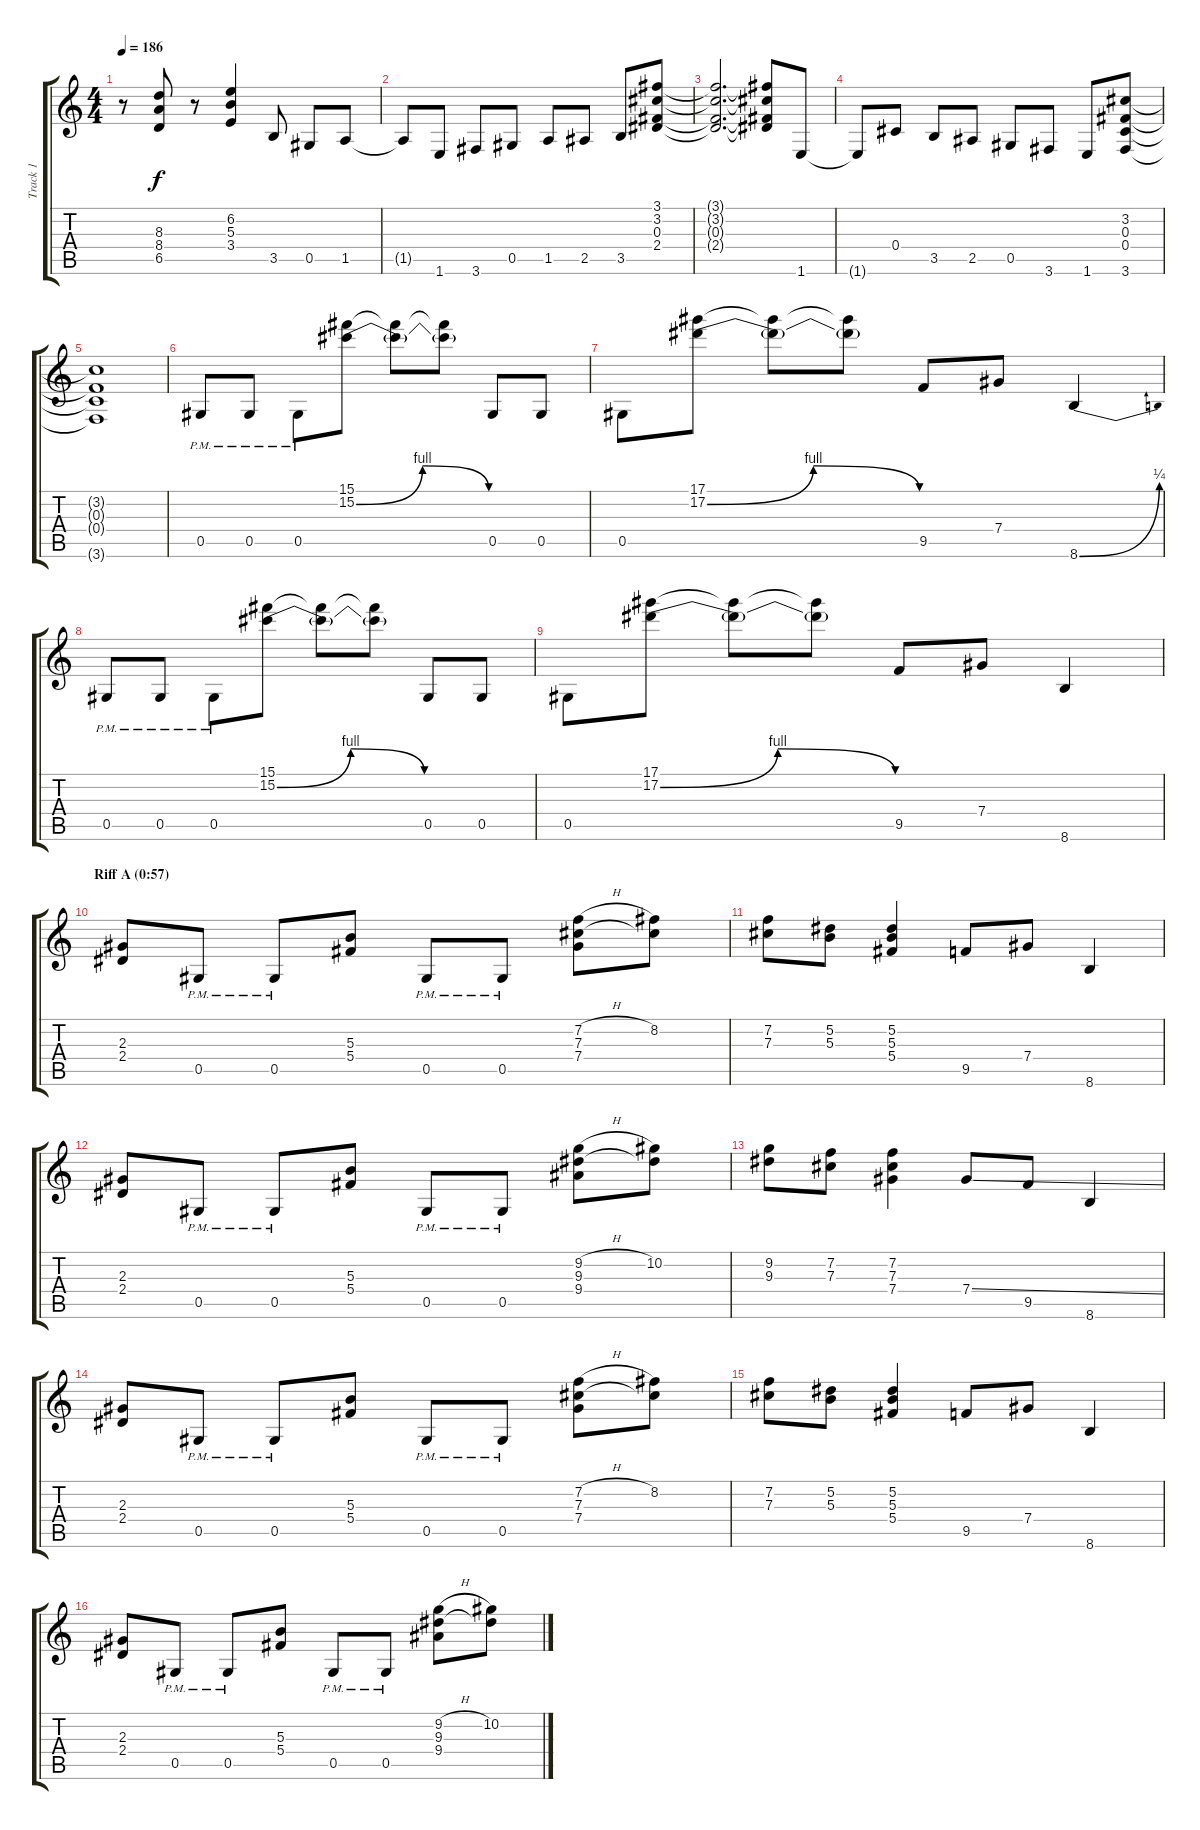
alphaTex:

\track ("Track 1" "Track 1") {instrument distortionguitar}
\staff {score tabs}
\tuning (Eb4 Bb3 Gb3 Db3 Ab2 Eb2) {hide}
\ts (4 4)
\tempo 186
\clef g2
\ks c
r.8{dy f} (8.3 8.4 6.5).8 r.8 (6.2 5.3 3.4).4 3.5.8 0.5.8 1.5.8 |
1.5{t}.8 1.6.8 3.6.8 0.5.8 1.5.8 2.5.8 3.5.8 (3.1 3.2 0.3 2.4).8 |
(3.1{t} 3.2{t} 0.3{t} 2.4{t}).2{d} (3.1{t} 3.2{t} 0.3{t} 2.4{t}).8 1.6.8 |
1.6{t}.8 0.4.8 3.5.8 2.5.8 0.5.8 3.6.8 1.6.8 (3.2 0.3 0.4 3.6).8 |
(3.2{t} 0.3{t} 0.4{t} 3.6{t}).1 |
0.5{pm}.8 0.5{pm}.8 0.5{pm}.8 (15.1 15.2{be (bendrelease 0 0 20 4 40 4 60 0)}).8 (15.1{t} 15.2{t}).8 (15.1{t} 15.2{t}).8 0.5.8 0.5.8 |
0.5.8 (17.1 17.2{be (bendrelease 0 0 20 4 40 4 60 0)}).8 (17.1{t} 17.2{t}).8 (17.1{t} 17.2{t}).8 9.5.8 7.4.8 8.6{be (bend 0 0 60 1)}.4 |
0.5{pm}.8 0.5{pm}.8 0.5{pm}.8 (15.1 15.2{be (bendrelease 0 0 20 4 40 4 60 0)}).8 (15.1{t} 15.2{t}).8 (15.1{t} 15.2{t}).8 0.5.8 0.5.8 |
0.5.8 (17.1 17.2{be (bendrelease 0 0 20 4 40 4 60 0)}).8 (17.1{t} 17.2{t}).8 (17.1{t} 17.2{t}).8 9.5.8 7.4.8 8.6.4 |
\section ("" "Riff A (0:57)")
(2.3 2.4).8 0.5{pm}.8 0.5{pm}.8 (5.3 5.4).8 0.5{pm}.8 0.5{pm}.8 (7.2{h} 7.3 7.4).8 (8.2 7.3{t}).8 |
(7.2 7.3).8 (5.2 5.3).8 (5.2 5.3 5.4).4 9.5.8 7.4.8 8.6.4 |
(2.3 2.4).8 0.5{pm}.8 0.5{pm}.8 (5.3 5.4).8 0.5{pm}.8 0.5{pm}.8 (9.2{h} 9.3 9.4).8 (10.2 9.3{t}).8 |
(9.2 9.3).8 (7.2 7.3).8 (7.2 7.3 7.4).4 7.4{ss}.8 9.5.8 8.6.4 |
(2.3 2.4).8 0.5{pm}.8 0.5{pm}.8 (5.3 5.4).8 0.5{pm}.8 0.5{pm}.8 (7.2{h} 7.3 7.4).8 (8.2 7.3{t}).8 |
(7.2 7.3).8 (5.2 5.3).8 (5.2 5.3 5.4).4 9.5.8 7.4.8 8.6.4 |
(2.3 2.4).8 0.5{pm}.8 0.5{pm}.8 (5.3 5.4).8 0.5{pm}.8 0.5{pm}.8 (9.2{h} 9.3 9.4).8 (10.2 9.3{t}).8
